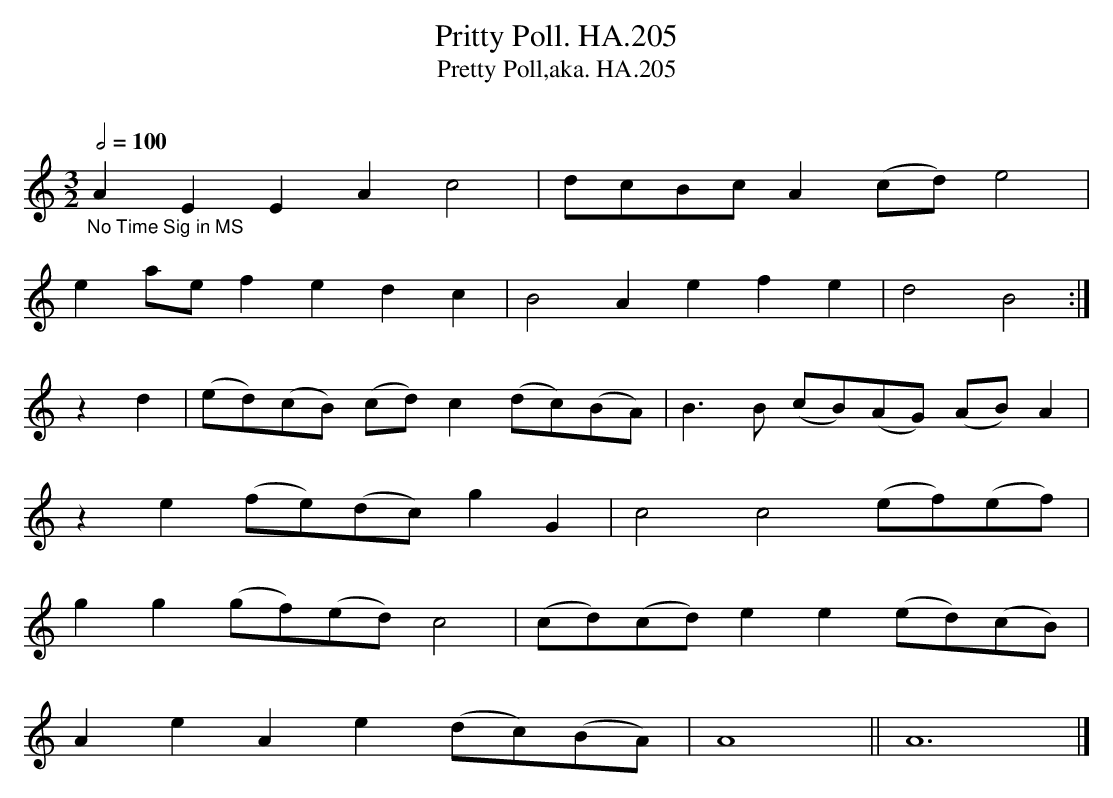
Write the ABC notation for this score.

X:1
T:Pritty Poll. HA.205
T:Pretty Poll,aka. HA.205
M:3/2
L:1/8
Q:1/2=100
O:
K:Amin
"_No Time Sig in MS"A2E2E2A2c4|dcBc A2(cd)e4|
e2ae f2e2d2c2|B4A2e2f2e2|d4B4:|
z2d2|(ed)(cB) (cd)c2(dc)(BA)|B3B (cB)(AG) (AB)A2|
z2e2(fe)(dc) g2G2|c4c4 (ef)(ef)|
g2g2 (gf)(ed) c4|(cd)(cd)e2e2 (ed)(cB)|
A2e2A2e2(dc)(BA)|A8||A12|]
